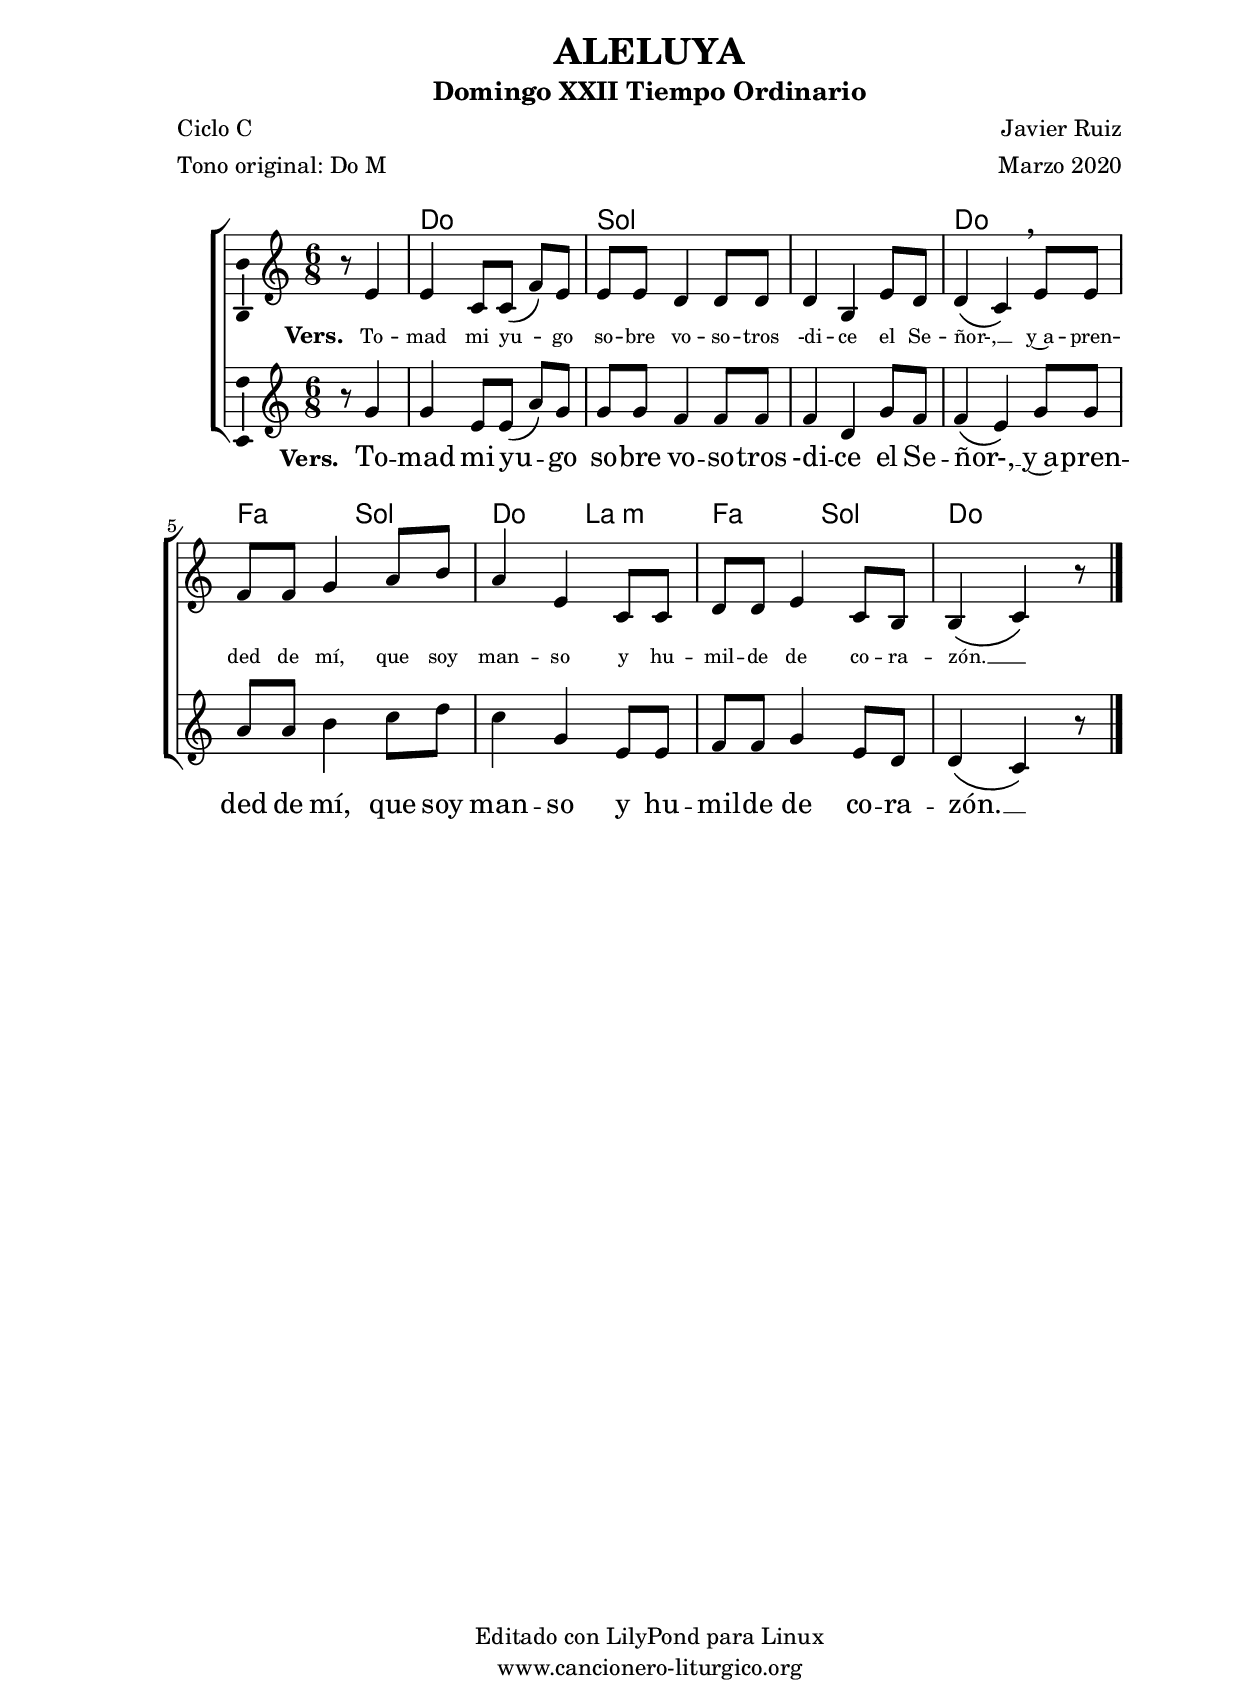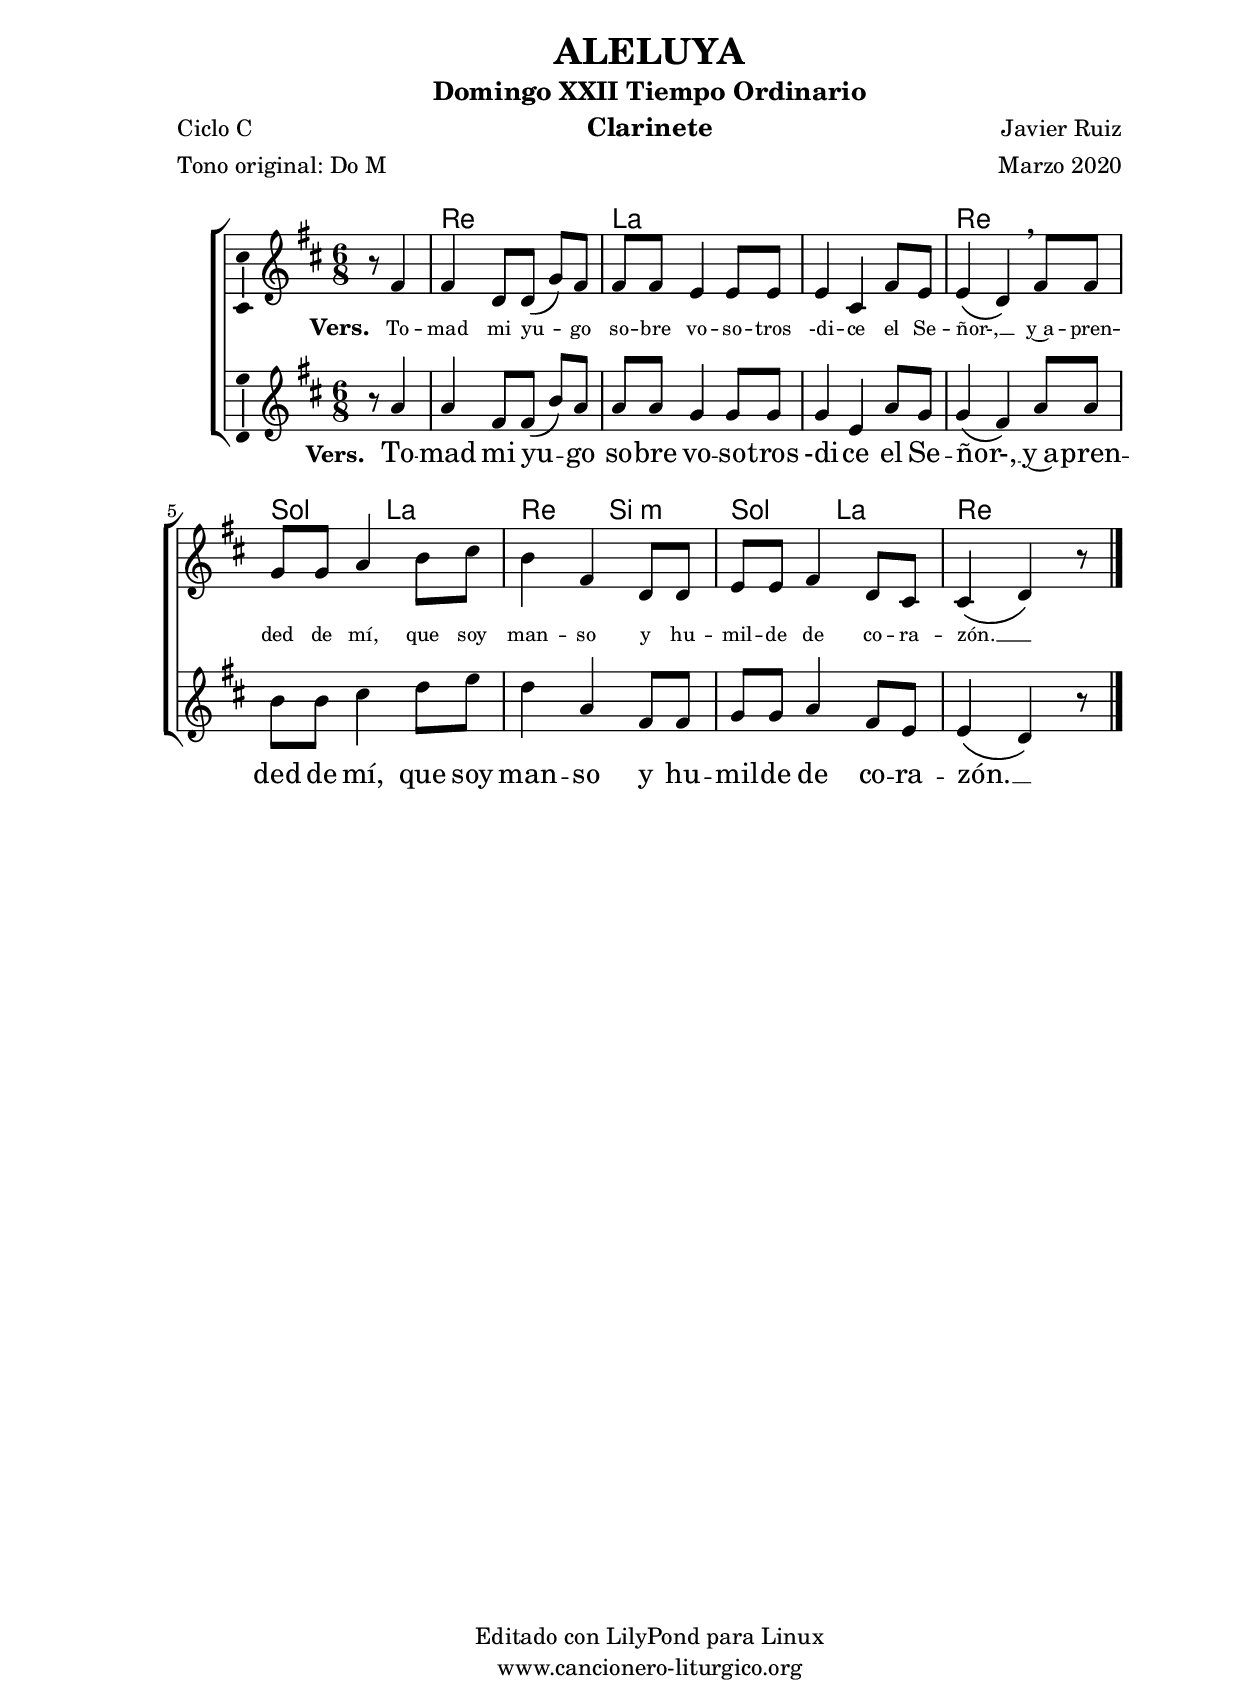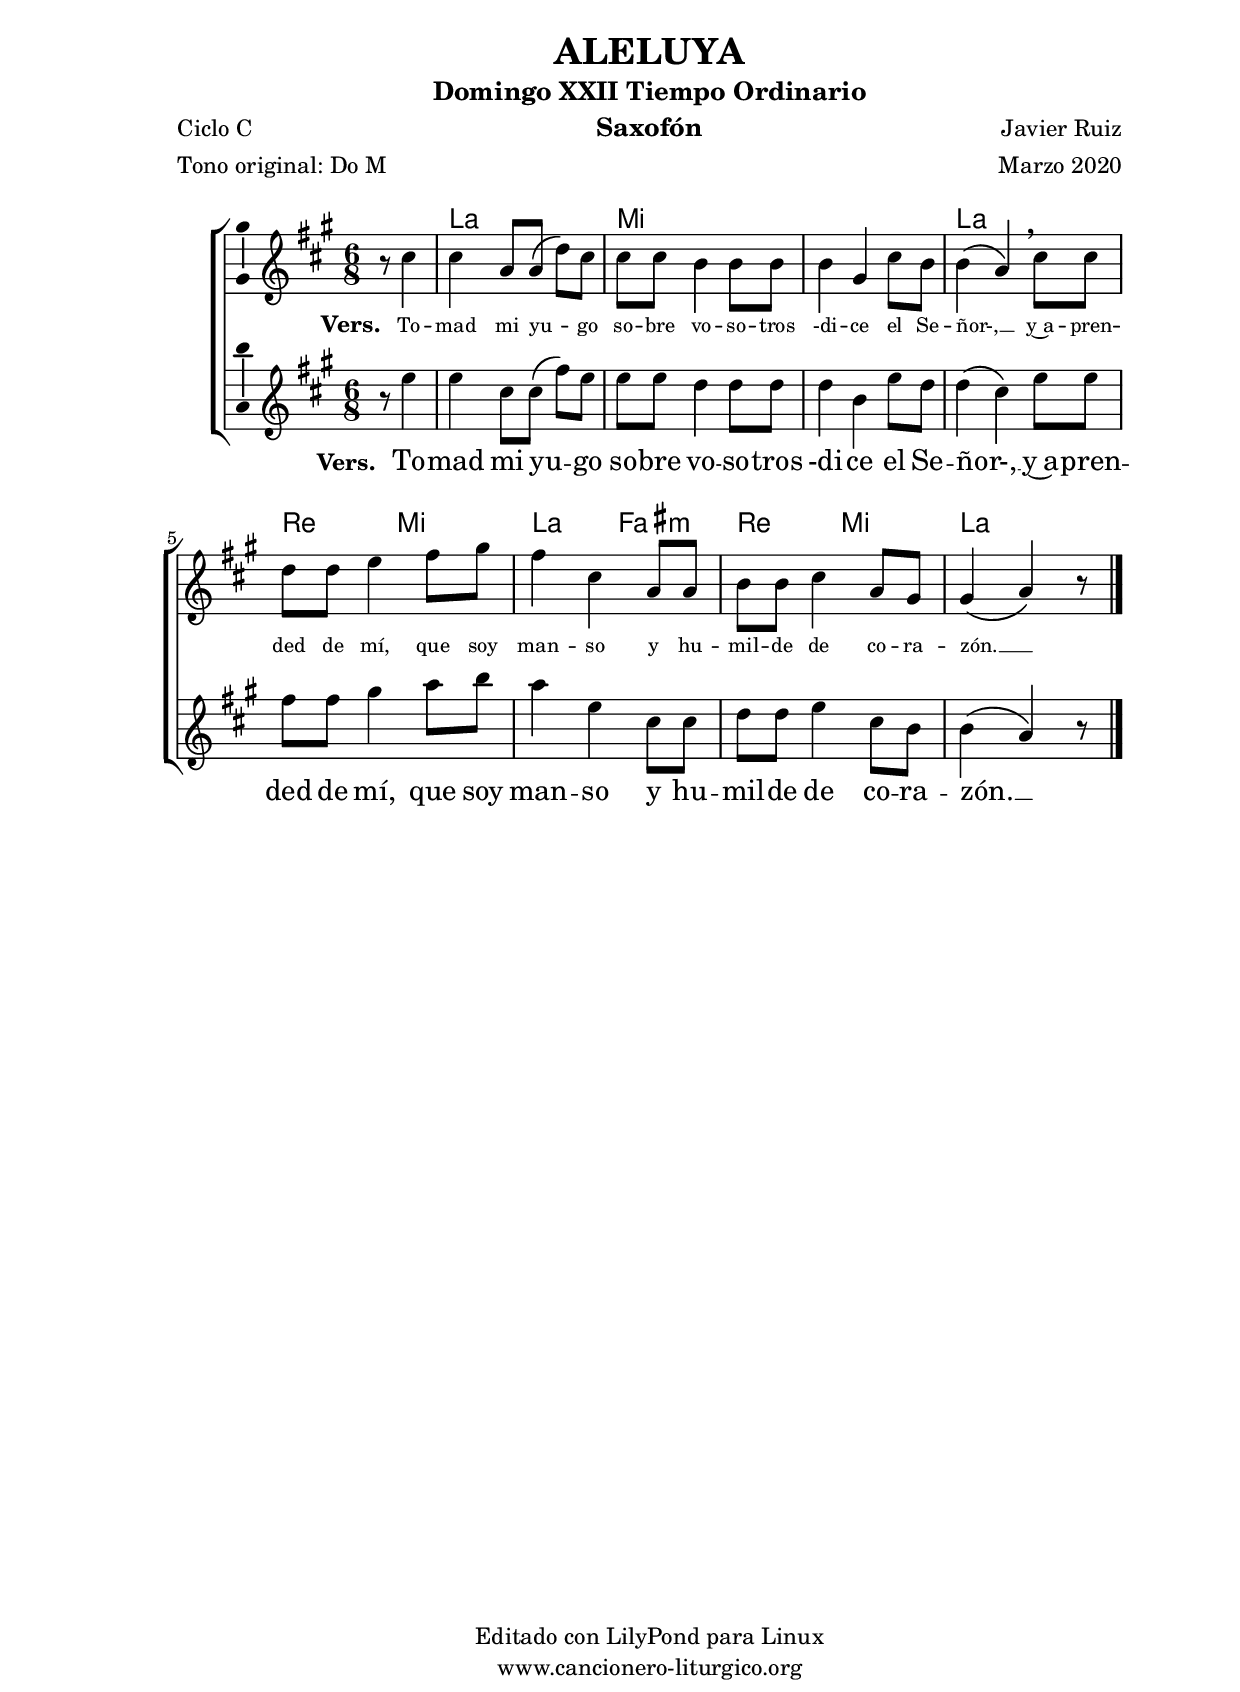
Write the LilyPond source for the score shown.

%
%para convertir .midi en .wav:
%timidity filename.midi -Ow -o finename.wav
%
%
%Para convertir de .wav a .mp3:
%lame -h -m j filename.wav
%
%
%para escuchar el midi:
%timidity nombrefichero.midi
%


%versión de lilypond para la que se ha escrito esta partitura:
\version "2.16.0"

	%Tamaño papel
	#(set-default-paper-size "a4")
	%Tamaño partitura
	#(set-global-staff-size 20)
	%No responde al pulsar sobre una nota
	#(ly:set-option 'point-and-click #f)

%parámetros del encabezamiento:
\header {
	title = "ALELUYA"
	subtitle = "Domingo XXII Tiempo Ordinario"
	composer = "Javier Ruiz"
	poet = "Ciclo C"
	meter = "Tono original: Do M"
	arranger = "Marzo 2020"
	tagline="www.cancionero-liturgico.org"
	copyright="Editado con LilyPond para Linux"
	tiempo = "Ordinario"
	usos = "Aleluya"
	letra = "Aleluya. Tomad mi yugo sobre vosotros -dice el Señor-, y aprended de mí, que soy manso y humilde de corazón."
	}

%parámetros asociados al papel:
\paper  {
	oddHeaderMarkup = \markup {\fill-line { \on-the-fly #not-first-page \fromproperty #'header:title \on-the-fly #not-first-page \fromproperty #'header:composer }}
	evenHeaderMarkup = \markup {\fill-line { \fromproperty #'header:composer \fromproperty #'header:title }}
	#(set-paper-size "a4")
	print-page-number = ##f
	first-page-number = 1
	print-first-page-number = ##f
%	head-separation = 3.0 \cm
	top-margin = 1.5 \cm
%	top-margin = 2.0 \cm
%%%	bottom-margin = 0.5\cm
	bottom-margin = 0.2\cm
	left-margin = 3.0 \cm
	line-width = 16.0 \cm 
	indent = 8\mm
	interscoreline = 2.\mm
	between-system-space = 15\mm
%	para que las partituras no llenen la hoja:
	ragged-bottom = ##t
%	idem para la última hoja:
	ragged-last-bottom = ##f
%	para que las partituras llenen el ancho del papel:
	ragged-last = ##f
	after-title-space = 2.5 \cm
%page-count=2
system-count=2

	%Flexible Vertical Spacing
%	markup-markup-spacing =
%	#'((basic-distance . 15) (minimum-distance . 15) (padding . 3))
	markup-system-spacing =
	#'((basic-distance . 15) (minimum-distance . 15) (padding . 3))
	system-system-spacing =
	#'((basic-distance . 15) (minimum-distance . 15) (padding . 3))
	score-system-spacing =
	#'((basic-distance . 15) (minimum-distance . 15) (padding . 5))
%	top-system-spacing = % header
%	#'((basic-distance . 8) (minimum-distance . 0) (padding . 0))
%	top-markup-spacing =
%	#'((basic-distance . 20) (minimum-distance . 20) (padding . 0))
	last-bottom-spacing = % footer
	#'((basic-distance . 5) (minimum-distance . 5) (padding . 0))
%	score-markup-spacing =
%	#'((basic-distance . 16) (minimum-distance . 13) (padding . 0))

	}


%parámetros que afectan a toda la partitura:
global =  {
	%clave de sol (G):
	\clef G
	%armadura:
%	\transpose ees f
	\key c \major
	\tempo 4.=60
	\set Score.tempoHideNote = ##t
	}


acordes = {
	\italianChords
	\chordmode {
%	\transpose ees f
{

s4.
c4. c g g g g c c f g c a:m f g c c4

	}
	}
}


melodiatrompeta = 
%	\transpose ees f
{

	\relative c''{
	\time 6/8

\partial4.
r4.
r2.
r8 g16 a b c d4.
r2.
r8 c16 d e f g4.
r2.
r8 c,16 b a g a4.
r2.
r8 c16 d c b c4

}
	\bar "|."
	}


melodiatres = 
%	\transpose ees f
{

	\relative c'{
	\time 6/8

\partial4.
r8 e4
e4 c8 [c] \(f8\) e
e8 e d4 \noBeam d8 d
d4 b4 e8 d
d4 \(c4\) \breathe e8 e
f8 f g4 a8 b
a4 e4 c8 c
d8 d e4 c8 b
b4 \(c4\) r8

}

	\bar "|."
	}


melodiabajo = 
%	\transpose ees f
{

	%clave de fa (F):
	\clef F

	\relative c{
	\time 6/8

\partial4.
r4.
c4 c8 c4.
g4 g8 g4.
g4 g8 g4.
c4 c8 c4.
f4 f8 g4 g8
c,4 c8 a4 a8
f'4 f8 g4 g8
c,4 c8 c4

}

	\bar "|."
	}


melodia = 
%	\transpose ees f
{

	\relative c'{
	\time 6/8

\partial4.
r8 g'4
g4 e8 [e] \(a8\) g
g8 [g] \noBeam f4 f8 [f8]
f4 d \noBeam g8 [f]
f4 \(e4\) g8 g
a8 [a] b4 c8 [d]
c4 g4 e8 e
f8 f g4 e8 d
d4 \(c4\) r8

}

	\bar "|."
	}


texto = \lyricmode {
\set stanza =#"Vers. "
To -- mad mi yu -- _ go so -- bre vo -- so -- tros -di -- ce el Se -- ñor-, __ _
y~a -- pren -- ded de mí, que soy man -- so y hu -- mil -- de de co -- ra -- zón. __ _
	}

textotres = \lyricmode {
\override LyricText #'font-size = #-1
\set stanza =#"Vers. "
To -- mad mi yu -- _ go so -- bre vo -- so -- tros -di -- ce el Se -- ñor-, __ _
y~a -- pren -- ded de mí, que soy man -- so y hu -- mil -- de de co -- ra -- zón. __ _
	}


acordesStaff = \context ChordNames = acordesStaff <<
	\set chordChanges = ##t
	\acordes
	>>

voztrompetaStaff = \context Voice = voztrompetaStaff
<<
	\override Staff.StaffSymbol #'staff-space = #(magstep -0.35)
	\set Staff.midiInstrument = #"trumpet"
	\set Staff.midiMinimumVolume = #0.4
	\set Staff.midiMaximumVolume = #0.6
	\global
	\melodiatrompeta
	>>

voztresStaff = \context Voice = voztresStaff
\with {\consists "Ambitus_engraver"}
<<
%	\override Staff.StaffSymbol #'staff-space = #(magstep -0.35)
	\set Staff.midiInstrument = #"violin"
	\set Staff.midiMinimumVolume = #0.6
	\set Staff.midiMaximumVolume = #0.8
	\global
	\relative c' \melodiatres
	>>

vozStaff = \context Voice = vozStaff
\with {\consists "Ambitus_engraver"}
<<
%	\set Staff.instrumentName = ""
%	\set Staff.shortInstrumentName = ""
%	\set Staff.midiInstrument = #"clarinet"
%	\set Staff.midiInstrument = #"cello"
	\set Staff.midiInstrument = #"flute"
%	\set Staff.midiInstrument = #"electric guitar (jazz)"
%	\set Staff.midiInstrument = #"english horn"
%	\set Staff.midiInstrument = #"violin"
%	\set Staff.midiInstrument = #"glockenspiel"
	\set Staff.midiMinimumVolume = #0.8
	\set Staff.midiMaximumVolume = #1.0
	\global
	\melodia
	>>

vozbajoStaff = \context Voice = vozbajoStaff
<<
	\override Staff.StaffSymbol #'staff-space = #(magstep -0.35)
	\set Staff.midiInstrument = #"english horn"
	\set Staff.midiMinimumVolume = #0.6
	\set Staff.midiMaximumVolume = #0.8
	\global
	\melodiabajo
	>>

textoStaff = \context Lyrics = textoStaff <<
	\lyricsto vozStaff \texto
	>>

textotresStaff = \context Lyrics = textotresStaff <<
	\lyricsto voztresStaff \textotres
	>>


\book {
	\score {
		<<
		\context ChoirStaff {
%			\override StaffGroup.SystemStartBracket #'collapse-height = #1
%			\override Score.SystemStartBar #'collapse-height = #1
			<<
			\acordesStaff
%			\voztrompetaStaff
			\voztresStaff
			\textotresStaff
			\vozStaff
			\textoStaff
%			\vozbajoStaff
			>>
			}
		>>
		\layout {
	    		\context {
				\Lyrics
				\override LyricText #'font-size = #2
				}
	   		 \context {
				\Score
				\override StaffSymbol #'staff-space = #(magstep +3)
				}
			}
		}
	\score {
		\unfoldRepeats
		<<
		\context ChoirStaff {
			<<
			\acordesStaff
			\voztrompetaStaff
			\voztresStaff
			\vozStaff
			\vozbajoStaff
			>>
			}
		>>
		\midi {
	  		\context {
	  			\Score
				tempoWholesPerMinute = #(ly:make-moment 70 4)
				}
			}
		}
	}


%Partitura para clarinete
#(define output-suffix "C")
\book {
	\header{
		instrument = "Clarinete"
		}
	\score {
		<<
		\context ChoirStaff {
%			\override StaffGroup.SystemStartBracket #'collapse-height = #1
%			\override Score.SystemStartBar #'collapse-height = #1
\transpose c d
			<<
			\acordesStaff
%			\voztrompetaStaff
			\voztresStaff
			\textotresStaff
			\vozStaff
			\textoStaff
%			\vozbajoStaff
			>>
			}
		>>
		\layout {
	    		\context {
				\Lyrics
				\override LyricText #'font-size = #2
				}
	   		 \context {
				\Score
				\override StaffSymbol #'staff-space = #(magstep +3)
				}
			}
		}
	}


%Partitura para saxofón
#(define output-suffix "S")
\book {
	\header{
		instrument = "Saxofón"
		}
	\score {
		<<
		\context ChoirStaff {
%			\override StaffGroup.SystemStartBracket #'collapse-height = #1
%			\override Score.SystemStartBar #'collapse-height = #1
\transpose c a
			<<
			\acordesStaff
%			\voztrompetaStaff
			\voztresStaff
			\textotresStaff
			\vozStaff
			\textoStaff
%			\vozbajoStaff
			>>
			}
		>>
		\layout {
	    		\context {
				\Lyrics
				\override LyricText #'font-size = #2
				}
	   		 \context {
				\Score
				\override StaffSymbol #'staff-space = #(magstep +3)
				}
			}
		}
	}


